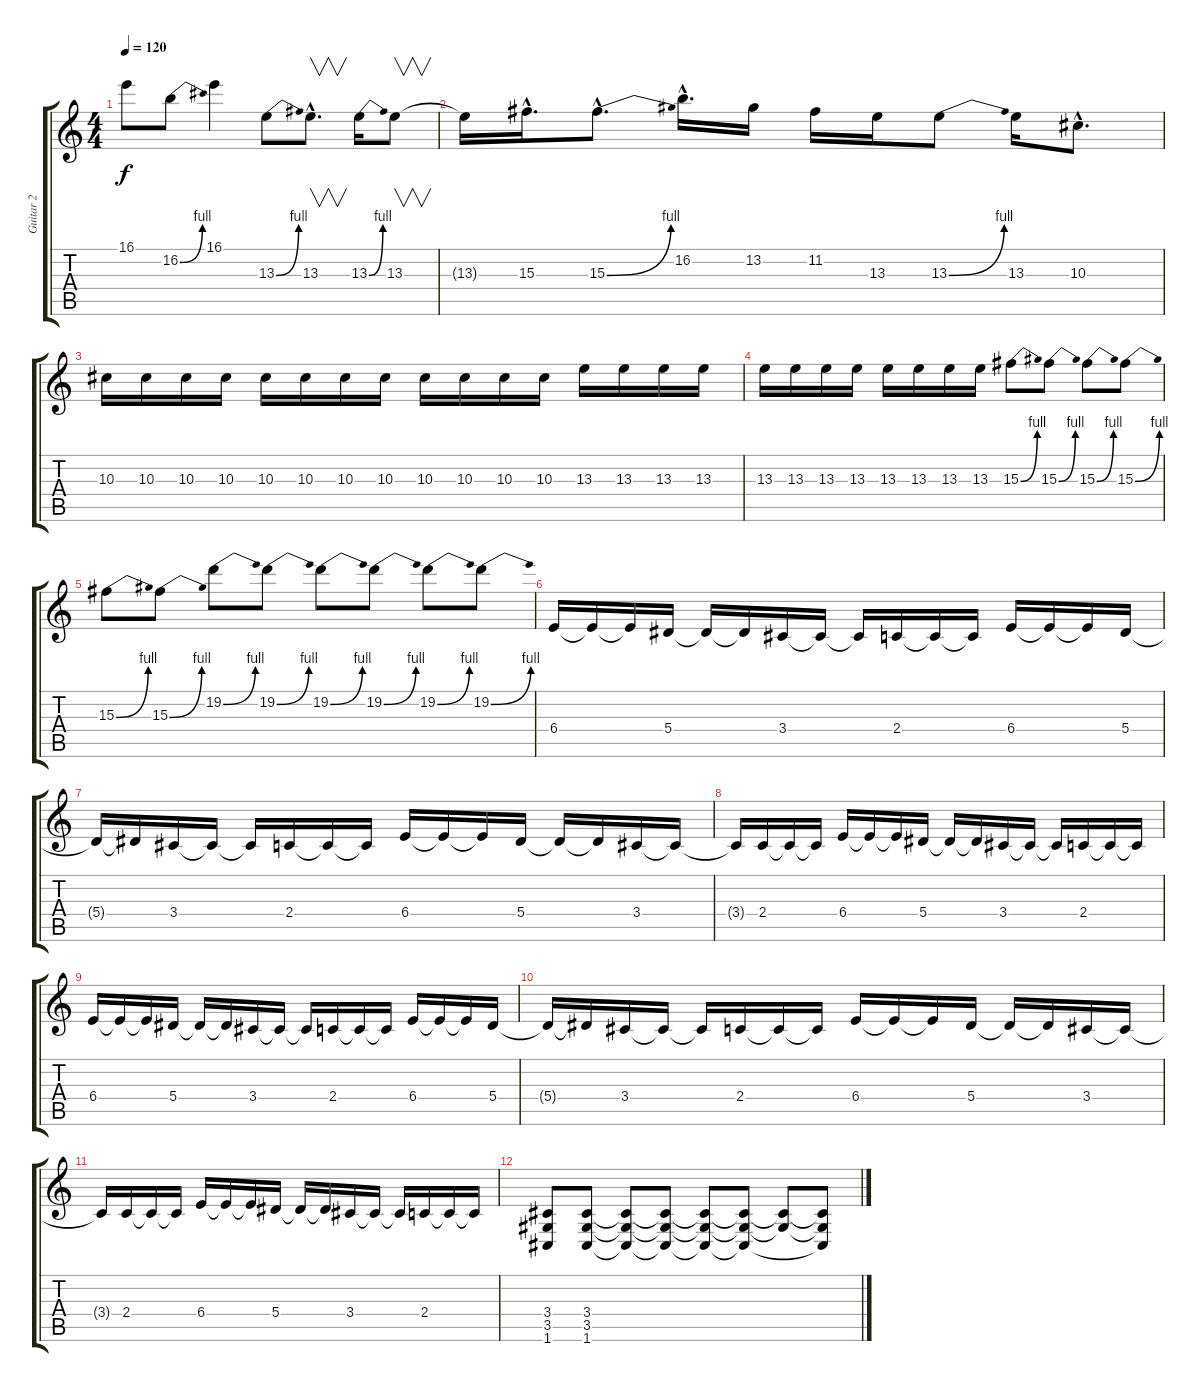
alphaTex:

\track ("Guitar 2" "Guitar 2") {instrument distortionguitar}
\staff {score tabs}
\tuning (C4 G3 Eb3 Bb2 F2 C2) {hide}
\ts (4 4)
\tempo 120
\clef g2
\ks c
16.1{t}.8{dy f} 16.2{be (bend 0 0 60 4)}.8 16.1.4 13.3{be (bend 0 0 60 4)}.8 13.3{hac}.8{v d} 13.3{be (bend 0 0 60 4)}.16 13.3.8{v} |
13.3{t}.16 15.3{hac}.16{d} 15.3{be (bend 0 0 60 4) hac}.8{d} 16.2{hac}.16{d} 13.2.16 11.2.16 13.3.16 13.3{be (bend 0 0 60 4)}.8 13.3.16 10.3{hac}.8{d} |
10.3.16 10.3.16 10.3.16 10.3.16 10.3.16 10.3.16 10.3.16 10.3.16 10.3.16 10.3.16 10.3.16 10.3.16 13.3.16 13.3.16 13.3.16 13.3.16 |
13.3.16 13.3.16 13.3.16 13.3.16 13.3.16 13.3.16 13.3.16 13.3.16 15.3{be (bend 0 0 60 4)}.8 15.3{be (bend 0 0 60 4)}.8 15.3{be (bend 0 0 60 4)}.8 15.3{be (bend 0 0 60 4)}.8 |
15.3{be (bend 0 0 60 4)}.8 15.3{be (bend 0 0 60 4)}.8 19.2{be (bend 0 0 60 4)}.8 19.2{be (bend 0 0 60 4)}.8 19.2{be (bend 0 0 60 4)}.8 19.2{be (bend 0 0 60 4)}.8 19.2{be (bend 0 0 60 4)}.8 19.2{be (bend 0 0 60 4)}.8 |
6.4.16{volume 16} 6.4{t}.16 6.4{t}.16 5.4.16 5.4{t}.16 5.4{t}.16 3.4.16 3.4{t}.16 3.4{t}.16 2.4.16 2.4{t}.16 2.4{t}.16 6.4.16 6.4{t}.16 6.4{t}.16 5.4.16 |
5.4{t}.16 5.4{t}.16 3.4.16 3.4{t}.16 3.4{t}.16 2.4.16 2.4{t}.16 2.4{t}.16 6.4.16 6.4{t}.16 6.4{t}.16 5.4.16 5.4{t}.16 5.4{t}.16 3.4.16 3.4{t}.16 |
3.4{t}.16 2.4.16 2.4{t}.16 2.4{t}.16 6.4.16 6.4{t}.16 6.4{t}.16 5.4.16 5.4{t}.16 5.4{t}.16 3.4.16 3.4{t}.16 3.4{t}.16 2.4.16 2.4{t}.16 2.4{t}.16 |
6.4.16{volume 16} 6.4{t}.16 6.4{t}.16 5.4.16 5.4{t}.16 5.4{t}.16 3.4.16 3.4{t}.16 3.4{t}.16 2.4.16 2.4{t}.16 2.4{t}.16 6.4.16 6.4{t}.16 6.4{t}.16 5.4.16 |
5.4{t}.16 5.4{t}.16 3.4.16 3.4{t}.16 3.4{t}.16 2.4.16 2.4{t}.16 2.4{t}.16 6.4.16 6.4{t}.16 6.4{t}.16 5.4.16 5.4{t}.16 5.4{t}.16 3.4.16 3.4{t}.16 |
3.4{t}.16 2.4.16 2.4{t}.16 2.4{t}.16 6.4.16 6.4{t}.16 6.4{t}.16 5.4.16 5.4{t}.16 5.4{t}.16 3.4.16 3.4{t}.16 3.4{t}.16 2.4.16 2.4{t}.16 2.4{t}.16 |
(3.4 3.5 1.6).8 (3.4 3.5 1.6).8 (3.4{t} 3.5{t} 1.6{t}).8 (3.4{t} 3.5{t} 1.6{t}).8 (3.4{t} 3.5{t} 1.6{t}).8 (3.4{t} 3.5{t} 1.6{t}).8 (3.4{t} 3.5{t}).8 (3.4{t} 3.5{t} 1.6{t}).8
